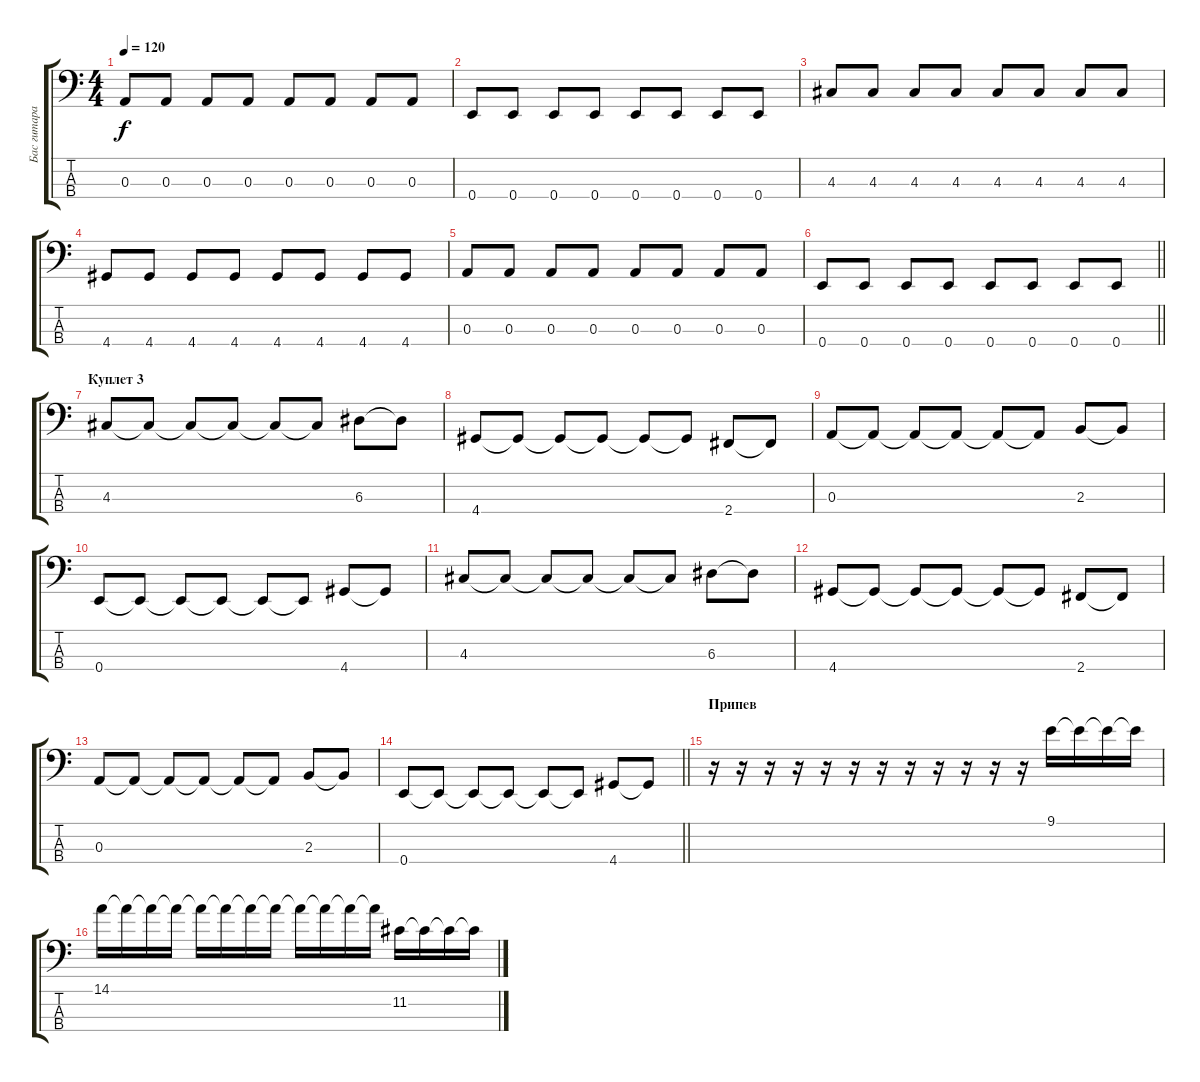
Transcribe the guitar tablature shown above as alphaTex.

\track ("Бас гитара" "Бас гитара") {instrument electricbassfinger}
\staff {score tabs}
\tuning (G2 D2 A1 E1) {hide}
\ts (4 4)
\tempo 120
\clef f4
\ks c
0.3.8{dy f} 0.3.8 0.3.8 0.3.8 0.3.8 0.3.8 0.3.8 0.3.8 |
0.4.8 0.4.8 0.4.8 0.4.8 0.4.8 0.4.8 0.4.8 0.4.8 |
4.3.8 4.3.8 4.3.8 4.3.8 4.3.8 4.3.8 4.3.8 4.3.8 |
4.4.8 4.4.8 4.4.8 4.4.8 4.4.8 4.4.8 4.4.8 4.4.8 |
0.3.8 0.3.8 0.3.8 0.3.8 0.3.8 0.3.8 0.3.8 0.3.8 |
\barLineRight lightlight
0.4.8 0.4.8 0.4.8 0.4.8 0.4.8 0.4.8 0.4.8 0.4.8 |
\section ("" "Куплет 3")
4.3.8 4.3{t}.8 4.3{t}.8 4.3{t}.8 4.3{t}.8 4.3{t}.8 6.3.8 6.3{t}.8 |
4.4.8 4.4{t}.8 4.4{t}.8 4.4{t}.8 4.4{t}.8 4.4{t}.8 2.4.8 2.4{t}.8 |
0.3.8 0.3{t}.8 0.3{t}.8 0.3{t}.8 0.3{t}.8 0.3{t}.8 2.3.8 2.3{t}.8 |
0.4.8 0.4{t}.8 0.4{t}.8 0.4{t}.8 0.4{t}.8 0.4{t}.8 4.4.8 4.4{t}.8 |
4.3.8 4.3{t}.8 4.3{t}.8 4.3{t}.8 4.3{t}.8 4.3{t}.8 6.3.8 6.3{t}.8 |
4.4.8 4.4{t}.8 4.4{t}.8 4.4{t}.8 4.4{t}.8 4.4{t}.8 2.4.8 2.4{t}.8 |
0.3.8 0.3{t}.8 0.3{t}.8 0.3{t}.8 0.3{t}.8 0.3{t}.8 2.3.8 2.3{t}.8 |
\barLineRight lightlight
0.4.8 0.4{t}.8 0.4{t}.8 0.4{t}.8 0.4{t}.8 0.4{t}.8 4.4.8 4.4{t}.8 |
\section ("" "Припев")
r.16 r.16 r.16 r.16 r.16 r.16 r.16 r.16 r.16 r.16 r.16 r.16 9.1.16 9.1{t}.16 9.1{t}.16 9.1{t}.16 |
14.1.16 14.1{t}.16 14.1{t}.16 14.1{t}.16 14.1{t}.16 14.1{t}.16 14.1{t}.16 14.1{t}.16 14.1{t}.16 14.1{t}.16 14.1{t}.16 14.1{t}.16 11.2.16 11.2{t}.16 11.2{t}.16 11.2{t}.16
